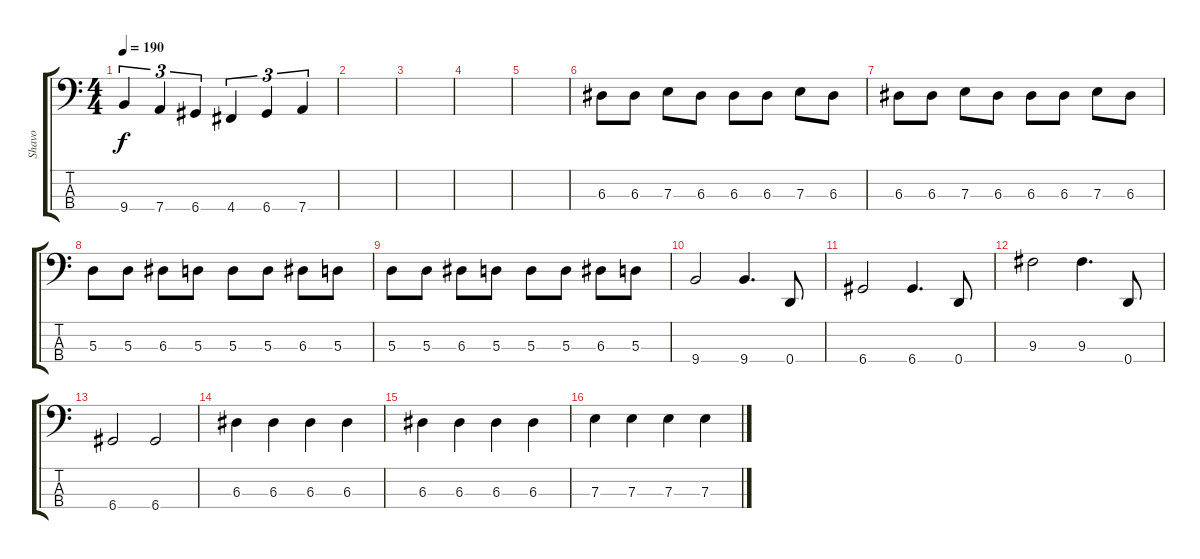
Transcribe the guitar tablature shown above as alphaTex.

\track ("Shavo" "Shavo") {instrument electricbasspick}
\staff {score tabs}
\tuning (G2 D2 A1 D1) {hide}
\ts (4 4)
\tempo 190
\clef f4
\ks c
9.4.4{tu (3 2) dy f} 7.4.4{tu (3 2)} 6.4.4{tu (3 2)} 4.4.4{tu (3 2)} 6.4.4{tu (3 2)} 7.4.4{tu (3 2)} |
|
|
|
|
6.3.8 6.3.8 7.3.8 6.3.8 6.3.8 6.3.8 7.3.8 6.3.8 |
6.3.8 6.3.8 7.3.8 6.3.8 6.3.8 6.3.8 7.3.8 6.3.8 |
5.3.8 5.3.8 6.3.8 5.3.8 5.3.8 5.3.8 6.3.8 5.3.8 |
5.3.8 5.3.8 6.3.8 5.3.8 5.3.8 5.3.8 6.3.8 5.3.8 |
9.4.2 9.4.4{d} 0.4.8 |
6.4.2 6.4.4{d} 0.4.8 |
9.3.2 9.3.4{d} 0.4.8 |
6.4.2 6.4.2 |
6.3.4 6.3.4 6.3.4 6.3.4 |
6.3.4 6.3.4 6.3.4 6.3.4 |
7.3.4 7.3.4 7.3.4 7.3.4
